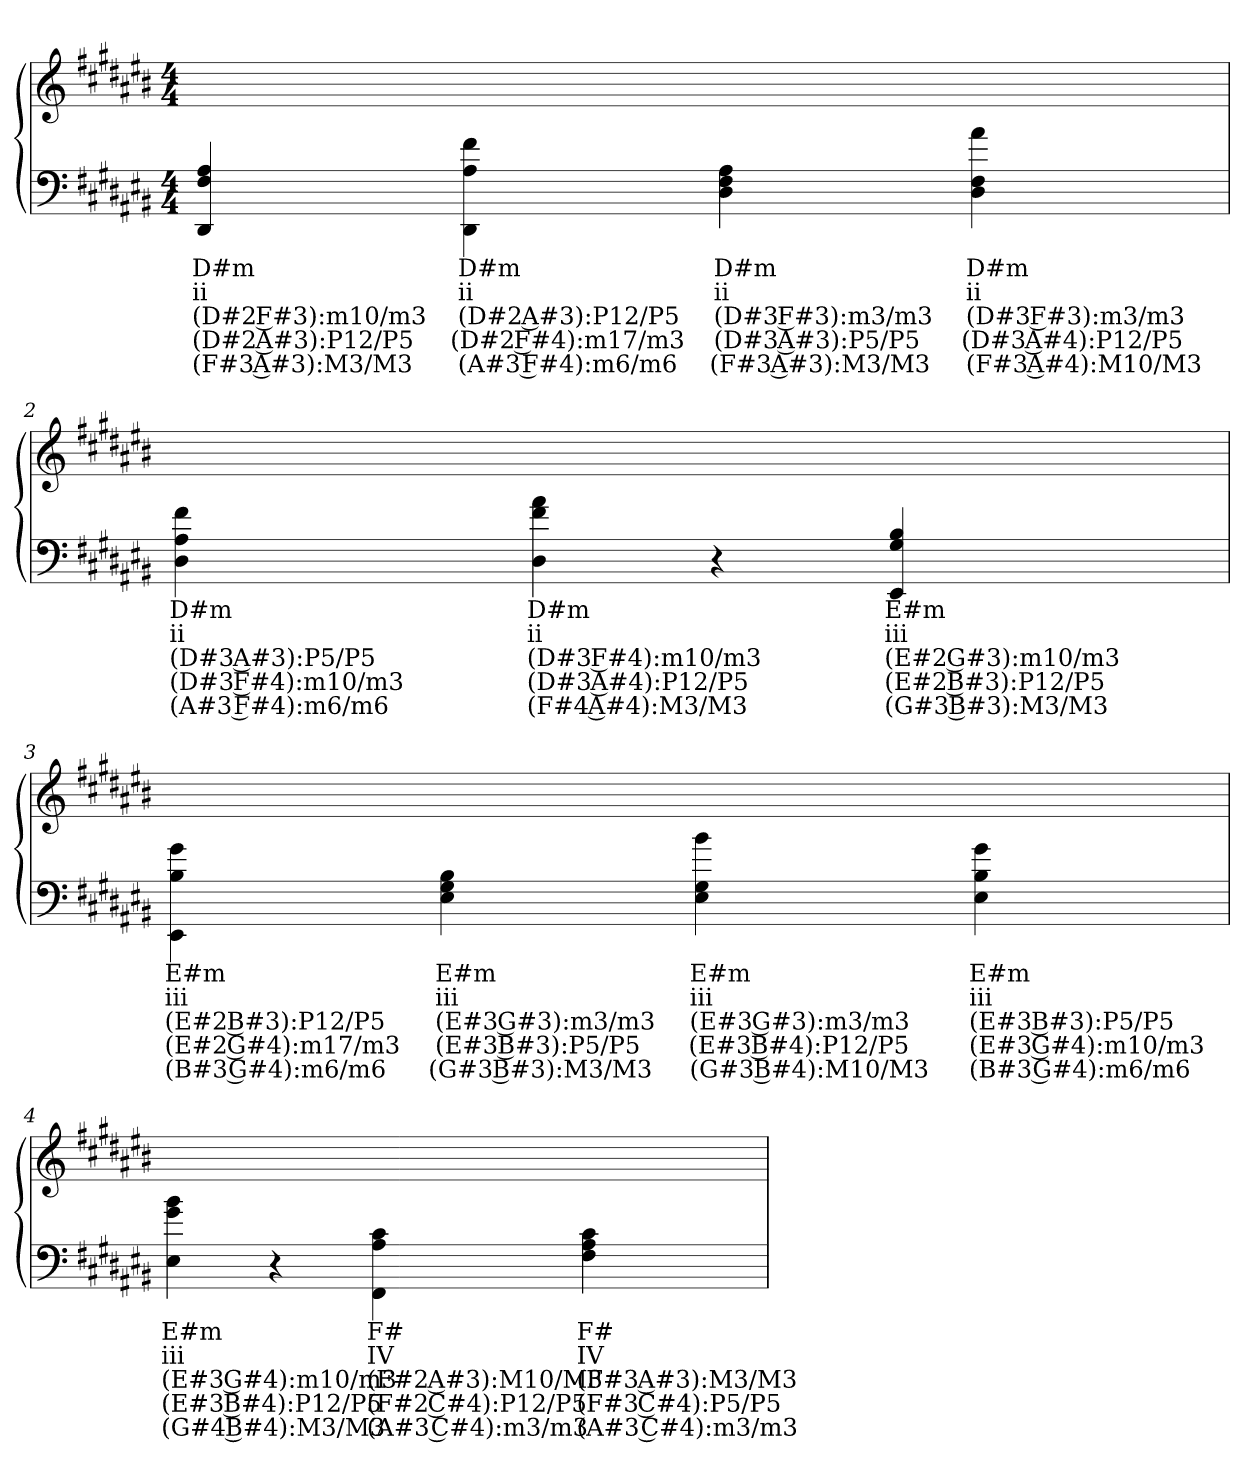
**kern	**text	**text	**text	**text	**text	**kern
*part2	*part2	*part2	*part2	*part2	*part2	*part1
*staff2	*staff2	*staff2	*staff2	*staff2	*staff2	*staff1
*clefF4	*	*	*	*	*	*clefG2
*k[f#c#g#d#a#e#b#]	*	*	*	*	*	*k[f#c#g#d#a#e#b#]
*C#:	*	*	*	*	*	*C#:
*M4/4	*	*	*	*	*	*M4/4
*MM60	*	*	*	*	*	*MM60
=1	=1	=1	=1	=1	=1	=1
4DD# 4F# 4A#	D#m	ii	(D#2 F#3):m10/m3	(D#2 A#3):P12/P5	(F#3 A#3):M3/M3	1ryy
4DD# 4A# 4f#	D#m	ii	(D#2 A#3):P12/P5	(D#2 F#4):m17/m3	(A#3 F#4):m6/m6	.
4D# 4F# 4A#	D#m	ii	(D#3 F#3):m3/m3	(D#3 A#3):P5/P5	(F#3 A#3):M3/M3	.
4D# 4F# 4a#	D#m	ii	(D#3 F#3):m3/m3	(D#3 A#4):P12/P5	(F#3 A#4):M10/M3	.
=2	=2	=2	=2	=2	=2	=2
4D# 4A# 4f#	D#m	ii	(D#3 A#3):P5/P5	(D#3 F#4):m10/m3	(A#3 F#4):m6/m6	1ryy
4D# 4f# 4a#	D#m	ii	(D#3 F#4):m10/m3	(D#3 A#4):P12/P5	(F#4 A#4):M3/M3	.
4r	.	.	.	.	.	.
4EE# 4G# 4B#	E#m	iii	(E#2 G#3):m10/m3	(E#2 B#3):P12/P5	(G#3 B#3):M3/M3	.
=3	=3	=3	=3	=3	=3	=3
4EE# 4B# 4g#	E#m	iii	(E#2 B#3):P12/P5	(E#2 G#4):m17/m3	(B#3 G#4):m6/m6	1ryy
4E# 4G# 4B#	E#m	iii	(E#3 G#3):m3/m3	(E#3 B#3):P5/P5	(G#3 B#3):M3/M3	.
4E# 4G# 4b#	E#m	iii	(E#3 G#3):m3/m3	(E#3 B#4):P12/P5	(G#3 B#4):M10/M3	.
4E# 4B# 4g#	E#m	iii	(E#3 B#3):P5/P5	(E#3 G#4):m10/m3	(B#3 G#4):m6/m6	.
=4	=4	=4	=4	=4	=4	=4
4E# 4g# 4b#	E#m	iii	(E#3 G#4):m10/m3	(E#3 B#4):P12/P5	(G#4 B#4):M3/M3	1ryy
4r	.	.	.	.	.	.
4FF# 4A# 4c#	F#	IV	(F#2 A#3):M10/M3	(F#2 C#4):P12/P5	(A#3 C#4):m3/m3	.
4F# 4A# 4c#	F#	IV	(F#3 A#3):M3/M3	(F#3 C#4):P5/P5	(A#3 C#4):m3/m3	.
=	=	=	=	=	=	=
*-	*-	*-	*-	*-	*-	*-
